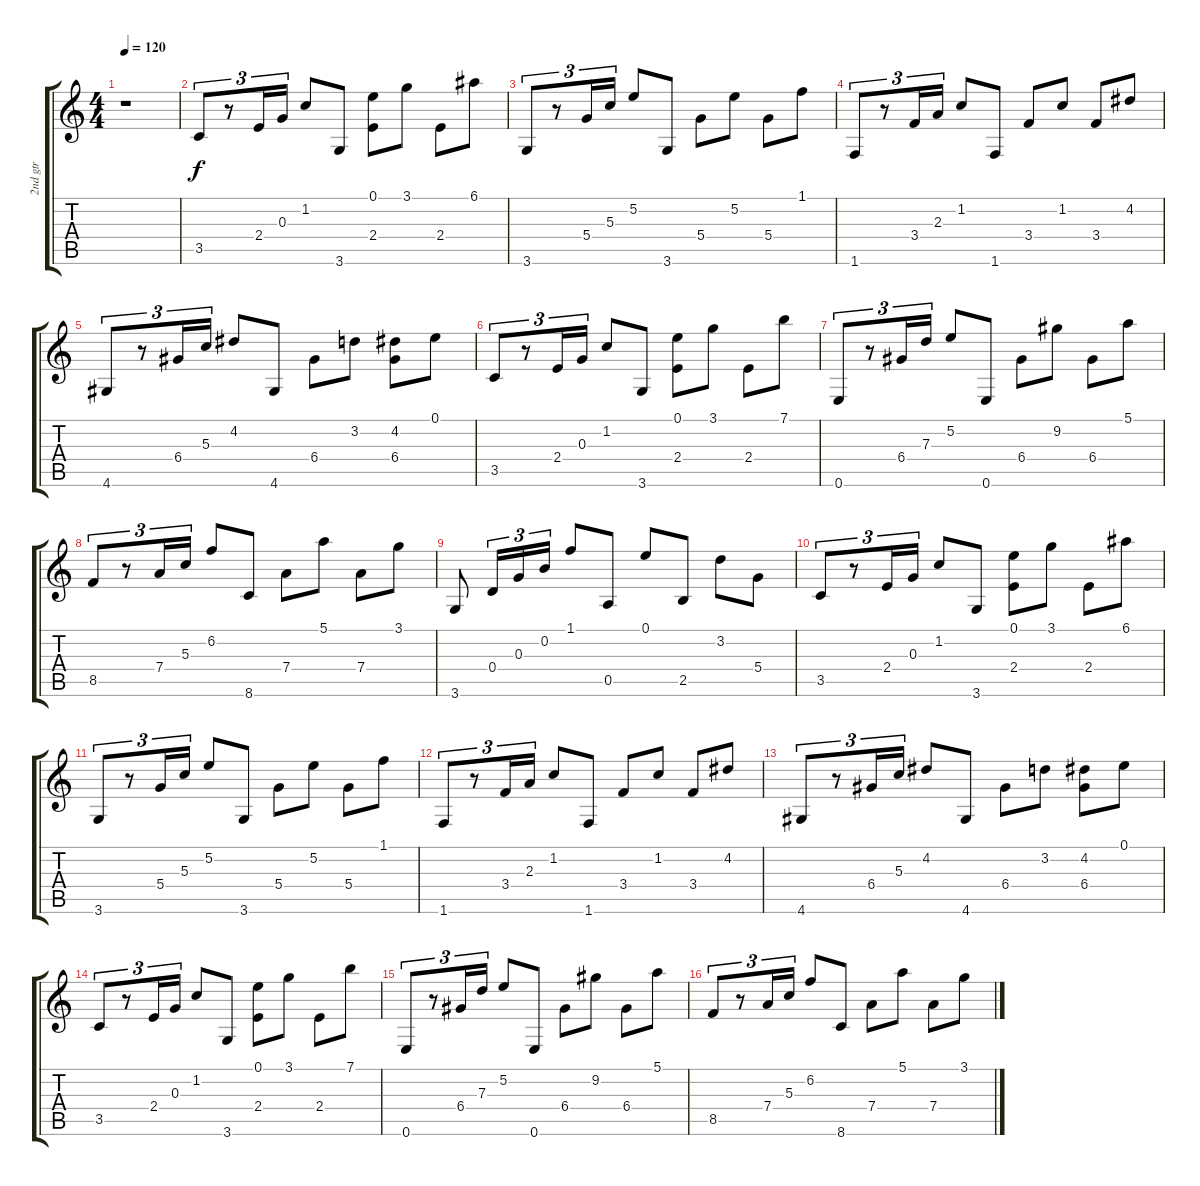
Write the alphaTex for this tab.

\track ("2nd gtr" "2nd gtr") {instrument acousticguitarnylon}
\staff {score tabs}
\tuning (E4 B3 G3 D3 A2 E2) {hide}
\ts (4 4)
\tempo 120
\clef g2
\ks c
r.1{dy f instrument acousticguitarnylon} |
3.5.8{tu (3 2)} r.8{tu (3 2)} 2.4.16{tu (3 2)} 0.3.16{tu (3 2)} 1.2.8 3.6.8 (0.1 2.4).8 3.1.8 2.4.8 6.1.8 |
3.6.8{tu (3 2)} r.8{tu (3 2)} 5.4.16{tu (3 2)} 5.3.16{tu (3 2)} 5.2.8 3.6.8 5.4.8 5.2.8 5.4.8 1.1.8 |
1.6.8{tu (3 2)} r.8{tu (3 2)} 3.4.16{tu (3 2)} 2.3.16{tu (3 2)} 1.2.8 1.6.8 3.4.8 1.2.8 3.4.8 4.2.8 |
4.6.8{tu (3 2)} r.8{tu (3 2)} 6.4.16{tu (3 2)} 5.3.16{tu (3 2)} 4.2.8 4.6.8 6.4.8 3.2.8 (4.2 6.4).8 0.1.8 |
3.5.8{tu (3 2)} r.8{tu (3 2)} 2.4.16{tu (3 2)} 0.3.16{tu (3 2)} 1.2.8 3.6.8 (0.1 2.4).8 3.1.8 2.4.8 7.1.8 |
0.6.8{tu (3 2)} r.8{tu (3 2)} 6.4.16{tu (3 2)} 7.3.16{tu (3 2)} 5.2.8 0.6.8 6.4.8 9.2.8 6.4.8 5.1.8 |
8.5.8{tu (3 2)} r.8{tu (3 2)} 7.4.16{tu (3 2)} 5.3.16{tu (3 2)} 6.2.8 8.6.8 7.4.8 5.1.8 7.4.8 3.1.8 |
3.6.8 0.4.16{tu (3 2)} 0.3.16{tu (3 2)} 0.2.16{tu (3 2)} 1.1.8 0.5.8 0.1.8 2.5.8 3.2.8 5.4.8 |
3.5.8{tu (3 2)} r.8{tu (3 2)} 2.4.16{tu (3 2)} 0.3.16{tu (3 2)} 1.2.8 3.6.8 (0.1 2.4).8 3.1.8 2.4.8 6.1.8 |
3.6.8{tu (3 2)} r.8{tu (3 2)} 5.4.16{tu (3 2)} 5.3.16{tu (3 2)} 5.2.8 3.6.8 5.4.8 5.2.8 5.4.8 1.1.8 |
1.6.8{tu (3 2)} r.8{tu (3 2)} 3.4.16{tu (3 2)} 2.3.16{tu (3 2)} 1.2.8 1.6.8 3.4.8 1.2.8 3.4.8 4.2.8 |
4.6.8{tu (3 2)} r.8{tu (3 2)} 6.4.16{tu (3 2)} 5.3.16{tu (3 2)} 4.2.8 4.6.8 6.4.8 3.2.8 (4.2 6.4).8 0.1.8 |
3.5.8{tu (3 2)} r.8{tu (3 2)} 2.4.16{tu (3 2)} 0.3.16{tu (3 2)} 1.2.8 3.6.8 (0.1 2.4).8 3.1.8 2.4.8 7.1.8 |
0.6.8{tu (3 2)} r.8{tu (3 2)} 6.4.16{tu (3 2)} 7.3.16{tu (3 2)} 5.2.8 0.6.8 6.4.8 9.2.8 6.4.8 5.1.8 |
8.5.8{tu (3 2)} r.8{tu (3 2)} 7.4.16{tu (3 2)} 5.3.16{tu (3 2)} 6.2.8 8.6.8 7.4.8 5.1.8 7.4.8 3.1.8
